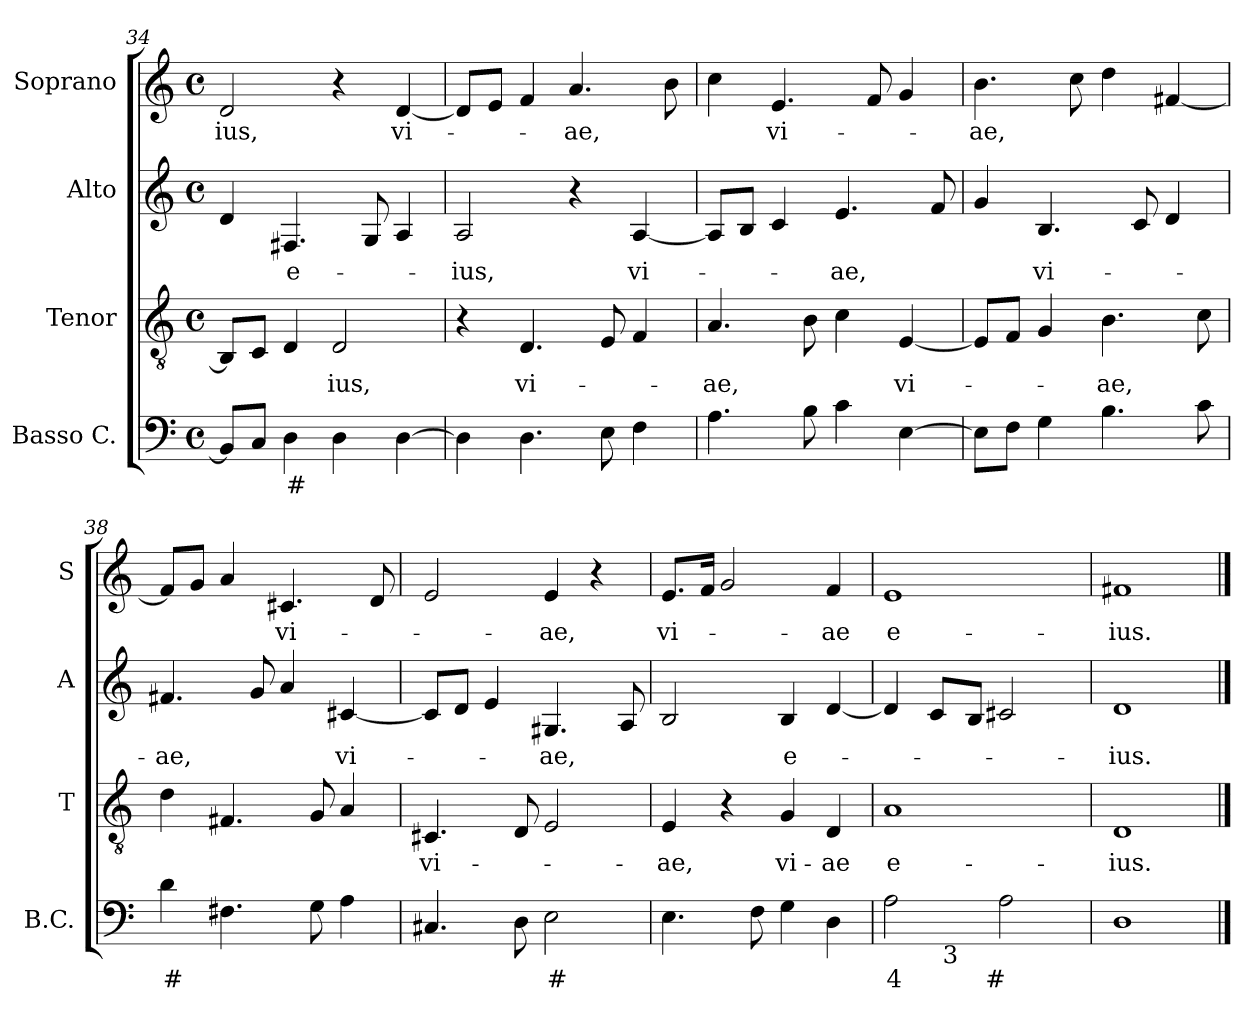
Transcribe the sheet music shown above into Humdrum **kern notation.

**kern	**text	**kern	**text	**kern	**text	**kern	**text
*part4	*part4	*part3	*part3	*part2	*part2	*part1	*part1
*staff4	*staff4	*staff3	*staff3	*staff2	*staff2	*staff1	*staff1
*I"Basso C.	*	*I"Tenor	*	*I"Alto	*	*I"Soprano	*
*I'B.C.	*	*I'T	*	*I'A	*	*I'S	*
*clefF4	*	*clefGv2	*	*clefG2	*	*clefG2	*
*k[]	*	*k[]	*	*k[]	*	*k[]	*
*C:	*	*C:	*	*C:	*	*C:	*
*M4/4	*	*M4/4	*	*M4/4	*	*M4/4	*
*met(c)	*	*met(c)	*	*met(c)	*	*met(c)	*
=34	=34	=34	=34	=34	=34	=34	=34
8BB/L]	.	8BB/L]	.	4d/	.	2d/	-ius,
8C/J	.	8C/J	.	.	.	.	.
4D\	#	4D/	.	4.F#X/	e-	.	.
4D\	.	2D/	-ius,	.	.	4r	.
.	.	.	.	8G/	.	.	.
[4D\	.	.	.	4A/	.	[4d/	vi-
!!LO:PB:g=z
=35	=35	=35	=35	=35	=35	=35	=35
4D\]	.	4r	.	2A/	-ius,	8d/L]	.
.	.	.	.	.	.	8e/J	.
4.D\	.	4.D/	vi-	.	.	4f/	.
.	.	.	.	4r	.	4.a/	-ae,
8E\	.	8E/	.	.	.	.	.
4F\	.	4F/	.	[4A/	vi-	.	.
.	.	.	.	.	.	8b\	.
=36	=36	=36	=36	=36	=36	=36	=36
4.A\	.	4.A/	-ae,	8A/L]	.	4cc\	.
.	.	.	.	8B/J	.	.	.
.	.	.	.	4c/	.	4.e/	vi-
8B\	.	8B\	.	.	.	.	.
4c\	.	4c\	.	4.e/	-ae,	.	.
.	.	.	.	.	.	8f/	.
[4E\	.	[4E/	vi-	.	.	4g/	.
.	.	.	.	8f/	.	.	.
=37	=37	=37	=37	=37	=37	=37	=37
8E\L]	.	8E/L]	.	4g/	.	4.b\	-ae,
8F\J	.	8F/J	.	.	.	.	.
4G\	.	4G/	.	4.B/	vi-	.	.
.	.	.	.	.	.	8cc\	.
4.B\	.	4.B\	-ae,	.	.	4dd\	.
.	.	.	.	8c/	.	.	.
.	.	.	.	4d/	.	[4f#X/	.
8c\	.	8c\	.	.	.	.	.
=38	=38	=38	=38	=38	=38	=38	=38
4d\	#	4d\	.	4.f#X/	-ae,	8f#/L]	.
.	.	.	.	.	.	8g/J	.
4.F#X\	.	4.F#X/	.	.	.	4a/	.
.	.	.	.	8g/	.	.	.
.	.	.	.	4a/	.	4.c#X/	vi-
8G\	.	8G/	.	.	.	.	.
4A\	.	4A/	.	[4c#X/	vi-	.	.
.	.	.	.	.	.	8d/	.
!!LO:LB:g=z
=39	=39	=39	=39	=39	=39	=39	=39
4.C#X/	.	4.C#X/	vi-	8c#/L]	.	2e/	.
.	.	.	.	8d/J	.	.	.
.	.	.	.	4e/	.	.	.
8D\	.	8D/	.	.	.	.	.
2E\	#	2E/	.	4.G#X/	-ae,	4e/	-ae,
.	.	.	.	.	.	4r	.
.	.	.	.	8A/	.	.	.
=40	=40	=40	=40	=40	=40	=40	=40
4.E\	.	4E/	-ae,	2B/	.	8.e/L	vi-
.	.	.	.	.	.	16f/Jk	.
.	.	4r	.	.	.	2g/	.
8F\	.	.	.	.	.	.	.
4G\	.	4G/	vi-	4B/	e-	.	.
4D\	.	4D/	-ae	[4d/	.	4f/	-ae
=41	=41	=41	=41	=41	=41	=41	=41
*^	*	*	*	*	*	*	*
2A\	4ryy	4	1A	e-	4d/]	.	1e	e-
.	32ryy	.	.	.	8c/L	.	.	.
!	!LO:TX:b:t=3	!	!	!	!	!	!	!
.	2ryy	.	.	.	.	.	.	.
.	.	.	.	.	8B/J	.	.	.
2A\	.	#	.	.	2c#X/	.	.	.
.	8..ryy	.	.	.	.	.	.	.
*v	*v	*	*	*	*	*	*	*
=42	=42	=42	=42	=42	=42	=42	=42
1D	.	1D	-ius.	1d	-ius.	1f#X	-ius.
==	==	==	==	==	==	==	==
*-	*-	*-	*-	*-	*-	*-	*-
